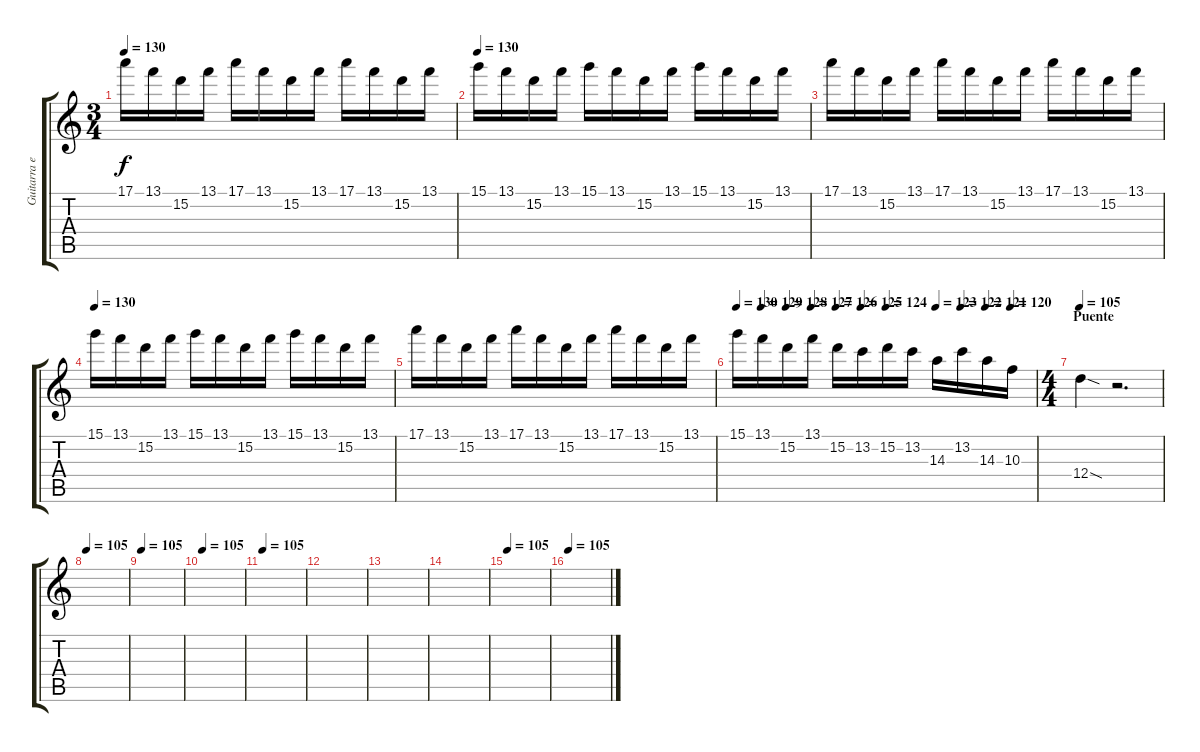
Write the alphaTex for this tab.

\track ("Guitarra eléctrica 3" "Guitarra e") {instrument distortionguitar}
\staff {score tabs}
\tuning (E4 B3 G3 D3 A2 E2) {hide}
\ts (3 4)
\tempo 130
\clef g2
\ks c
17.1.16{dy f} 13.1.16 15.2.16 13.1.16 17.1.16 13.1.16 15.2.16 13.1.16 17.1.16 13.1.16 15.2.16 13.1.16 |
\tempo 130
15.1.16 13.1.16 15.2.16 13.1.16 15.1.16 13.1.16 15.2.16 13.1.16 15.1.16 13.1.16 15.2.16 13.1.16 |
17.1.16 13.1.16 15.2.16 13.1.16 17.1.16 13.1.16 15.2.16 13.1.16 17.1.16 13.1.16 15.2.16 13.1.16 |
\tempo 130
15.1.16 13.1.16 15.2.16 13.1.16 15.1.16 13.1.16 15.2.16 13.1.16 15.1.16 13.1.16 15.2.16 13.1.16 |
17.1.16 13.1.16 15.2.16 13.1.16 17.1.16 13.1.16 15.2.16 13.1.16 17.1.16 13.1.16 15.2.16 13.1.16 |
\tempo 130
\tempo (129 0.08333333333333333)
\tempo (128 0.16666666666666666)
\tempo (127 0.25)
\tempo (126 0.3333333333333333)
\tempo (125 0.4166666666666667)
\tempo (124 0.5)
\tempo (123 0.6666666666666666)
\tempo (122 0.75)
\tempo (121 0.8333333333333334)
\tempo (120 0.9166666666666666)
15.1.16 13.1.16 15.2.16 13.1.16 15.2.16 13.2.16 15.2.16 13.2.16 14.3.16 13.2.16 14.3.16 10.3.16 |
\ts (4 4)
\section ("" "Puente")
\tempo 105
12.4{sod}.4 r.2{d} |
\tempo 105
|
\tempo 105
|
\tempo 105
|
\tempo 105
|
|
|
|
\tempo 105
|
\tempo 105
